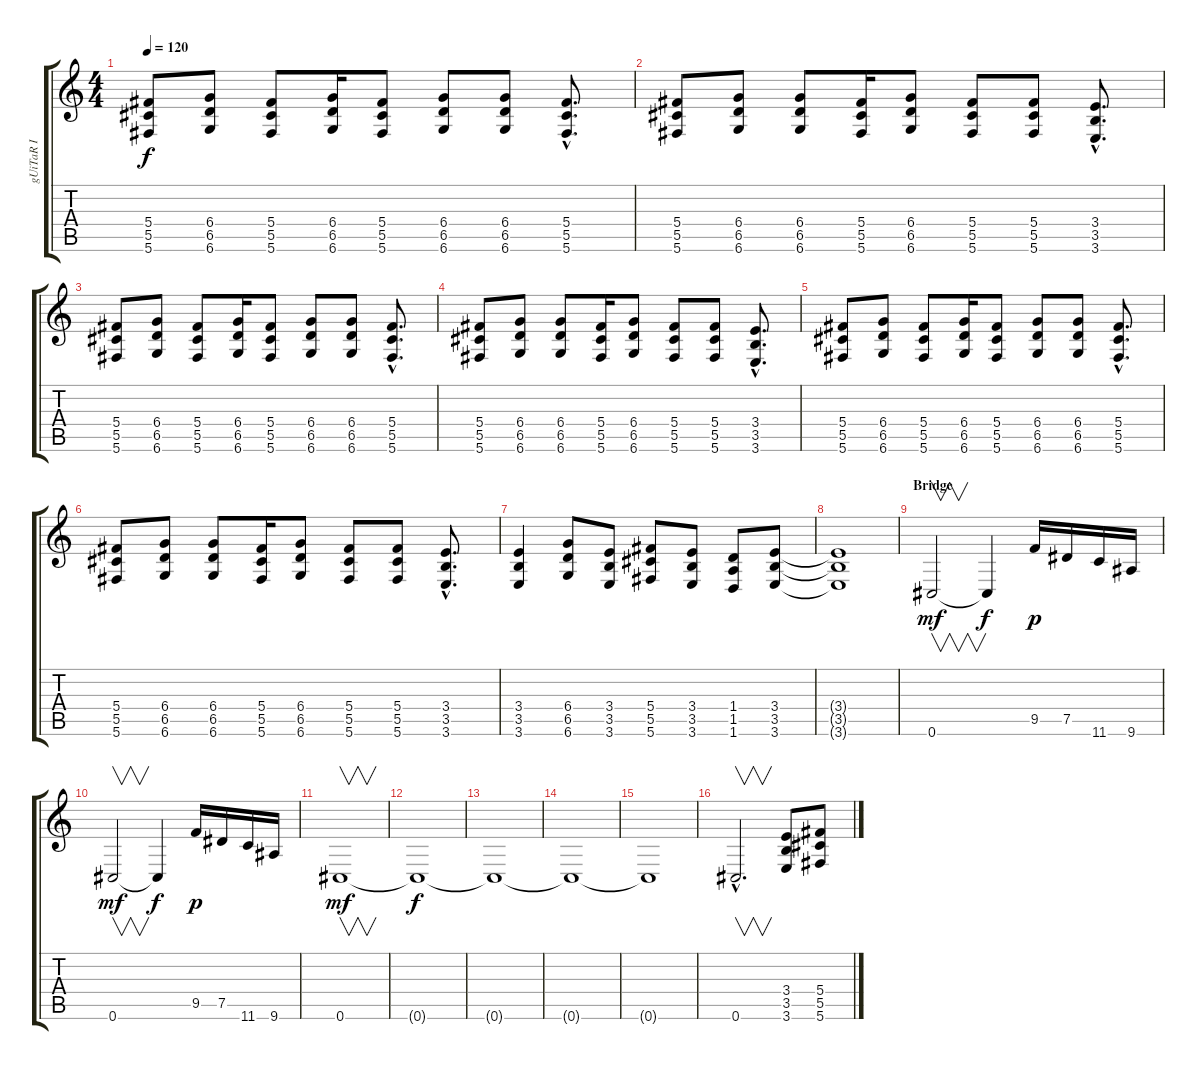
\track ("gUiTaR I" "gUiTaR I") {instrument distortionguitar}
\staff {score tabs}
\tuning (Eb4 Bb3 Gb3 Db3 Ab2 Db2) {hide}
\ts (4 4)
\tempo 120
\clef g2
\ks c
(5.4 5.5 5.6).8{dy f} (6.4 6.5 6.6).8 (5.4 5.5 5.6).8 (6.4 6.5 6.6).16 (5.4 5.5 5.6).8 (6.4 6.5 6.6).8 (6.4 6.5 6.6).8 (5.4{hac} 5.5{hac} 5.6{hac}).8{d} |
(5.4 5.5 5.6).8 (6.4 6.5 6.6).8 (6.4 6.5 6.6).8 (5.4 5.5 5.6).16 (6.4 6.5 6.6).8 (5.4 5.5 5.6).8 (5.4 5.5 5.6).8 (3.4{hac} 3.5{hac} 3.6{hac}).8{d} |
(5.4 5.5 5.6).8 (6.4 6.5 6.6).8 (5.4 5.5 5.6).8 (6.4 6.5 6.6).16 (5.4 5.5 5.6).8 (6.4 6.5 6.6).8 (6.4 6.5 6.6).8 (5.4{hac} 5.5{hac} 5.6{hac}).8{d} |
(5.4 5.5 5.6).8 (6.4 6.5 6.6).8 (6.4 6.5 6.6).8 (5.4 5.5 5.6).16 (6.4 6.5 6.6).8 (5.4 5.5 5.6).8 (5.4 5.5 5.6).8 (3.4{hac} 3.5{hac} 3.6{hac}).8{d} |
(5.4 5.5 5.6).8 (6.4 6.5 6.6).8 (5.4 5.5 5.6).8 (6.4 6.5 6.6).16 (5.4 5.5 5.6).8 (6.4 6.5 6.6).8 (6.4 6.5 6.6).8 (5.4{hac} 5.5{hac} 5.6{hac}).8{d} |
(5.4 5.5 5.6).8 (6.4 6.5 6.6).8 (6.4 6.5 6.6).8 (5.4 5.5 5.6).16 (6.4 6.5 6.6).8 (5.4 5.5 5.6).8 (5.4 5.5 5.6).8 (3.4{hac} 3.5{hac} 3.6{hac}).8{d} |
(3.4 3.5 3.6).4 (6.4 6.5 6.6).8 (3.4 3.5 3.6).8 (5.4 5.5 5.6).8 (3.4 3.5 3.6).8 (1.4 1.5 1.6).8 (3.4 3.5 3.6).8 |
(3.4{t} 3.5{t} 3.6{t}).1 |
\section ("" "Bridge")
0.6.2{v dy mf} 0.6{t}.4{dy f} 9.5.16{dy p} 7.5.16 11.6.16 9.6.16 |
0.6.2{v dy mf} 0.6{t}.4{dy f} 9.5.16{dy p} 7.5.16 11.6.16 9.6.16 |
0.6.1{v dy mf} |
0.6{t}.1{dy f} |
0.6{t}.1 |
0.6{t}.1 |
0.6{t}.1 |
0.6{hac}.2{v d} (3.4 3.5 3.6).8 (5.4 5.5 5.6).8
